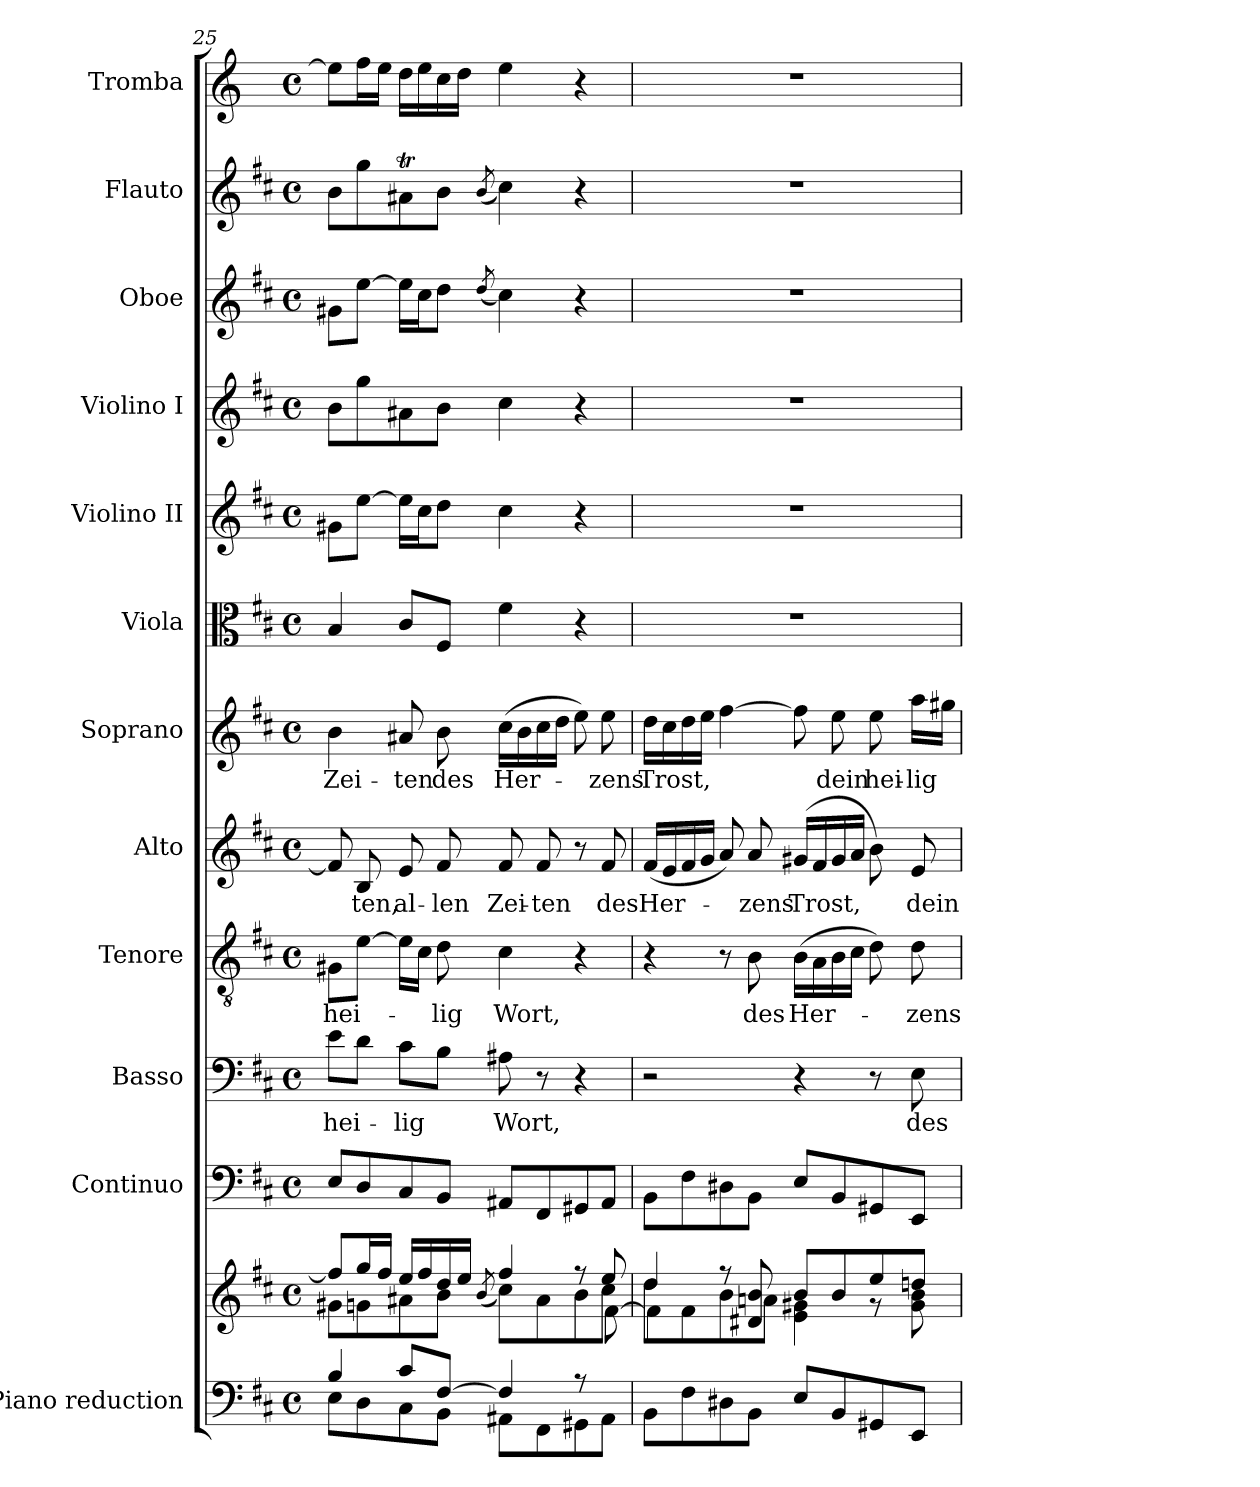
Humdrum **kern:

**kern	**kern	**dynam	**kern	**kern	**text	**kern	**text	**kern	**text	**kern	**text	**kern	**kern	**kern	**kern	**kern	**kern
*part12	*part12	*part12	*part11	*part10	*part10	*part9	*part9	*part8	*part8	*part7	*part7	*part6	*part5	*part4	*part3	*part2	*part1
*staff13	*staff12	*staff12/13	*staff11	*staff10	*staff10	*staff9	*staff9	*staff8	*staff8	*staff7	*staff7	*staff6	*staff5	*staff4	*staff3	*staff2	*staff1
*I"Piano reduction	*	*	*I"Continuo	*I"Basso	*	*I"Tenore	*	*I"Alto	*	*I"Soprano	*	*I"Viola	*I"Violino II	*I"Violino I	*I"Oboe	*I"Flauto	*I"Tromba
*I'Pno	*	*	*	*	*	*	*	*	*	*	*	*I'Vla	*I'Vln	*I'Vln	*I'Ob	*I'Fl	*
*clefF4	*clefG2	*	*clefF4	*clefF4	*	*clefGv2	*	*clefG2	*	*clefG2	*	*clefC3	*clefG2	*clefG2	*clefG2	*clefG2	*clefG2
*	*	*	*	*	*	*	*	*	*	*	*	*	*	*	*	*	*ITrd-1c-2
*k[f#c#]	*k[f#c#]	*	*k[f#c#]	*k[f#c#]	*	*k[f#c#]	*	*k[f#c#]	*	*k[f#c#]	*	*k[f#c#]	*k[f#c#]	*k[f#c#]	*k[f#c#]	*k[f#c#]	*k[f#c#]
*M4/4	*M4/4	*	*M4/4	*M4/4	*	*M4/4	*	*M4/4	*	*M4/4	*	*M4/4	*M4/4	*M4/4	*M4/4	*M4/4	*M4/4
*met(c)	*met(c)	*	*met(c)	*met(c)	*	*met(c)	*	*met(c)	*	*met(c)	*	*met(c)	*met(c)	*met(c)	*met(c)	*met(c)	*met(c)
=25	=25	=25	=25	=25	=25	=25	=25	=25	=25	=25	=25	=25	=25	=25	=25	=25	=25
*^	*^	*	*	*	*	*	*	*	*	*	*	*	*	*	*	*	*
*	*	*	*^	*	*	*	*	*	*	*	*	*	*	*	*	*	*	*	*
!	!	!	!	!	!	!	!	!LO:LY:b	!	!LO:LY:b	!	!	!	!LO:LY:b	!	!	!	!	!	!
4B/	8E\L	8ff#/L]	8g#X\L	2..ryy	.	8E/L	8e\L	hei-	8G#X\L	hei-	8f#/]	.	4b\	Zei-	4B/	8g#X\L	8b\L	8g#X\L	8b\L	8ff#\L]
!	!	!	!	!	!	!	!	!	!	!	!	!LO:LY:b	!	!	!	!	!	!	!	!
.	8D\	16gg/L	8gn\	.	.	8D/	8d\J	.	[8e\J	.	8B/	-ten,	.	.	.	[8ee\J	8gg\	[8ee\J	8gg\	16gg\L
.	.	16ff#/JJ	.	.	.	.	.	.	.	.	.	.	.	.	.	.	.	.	.	16ff#\JJ
!	!	!	!	!	!	!	!	!LO:LY:b	!	!	!	!LO:LY:b	!	!LO:LY:b	!	!	!	!	!	!
8c#/L	8C#\	16ee/LL	8a#X\	.	.	8C#/	8c#\L	-lig	16e\LL]	.	8e/	al-	8a#X/	-ten	8c#/L	16ee\LL]	8a#X\	16ee\LL]	8a#Xt\	16ee\LL
.	.	16ff#/	.	.	.	.	.	.	16c#\JJ	.	.	.	.	.	.	16cc#\J	.	16cc#\J	.	16ff#\
!	!	!	!	!	!	!	!	!	!	!LO:LY:b	!	!LO:LY:b	!	!LO:LY:b	!	!	!	!	!	!
[8F#/J	8BB\J	16dd/	8b\J	.	.	8BB/J	8B\J	.	8d\	-lig	8f#/	-len	8b\	des	8F#/J	8dd\J	8b\J	8dd\J	8b\J	16dd\
.	.	16ee/JJ	.	.	.	.	.	.	.	.	.	.	.	.	.	.	.	.	.	16ee\JJ
.	.	.	(<8qb/	.	.	.	.	.	.	.	.	.	.	.	.	.	.	(<8qdd/	(<8qb/	.
!	!	!	!	!	!	!	!	!LO:LY:b	!	!LO:LY:b	!	!LO:LY:b	!	!LO:LY:b	!	!	!	!	!	!
4F#/]	8AA#X\L	4ff#/	8cc#\L)	.	.	8AA#X/L	8A#X\	Wort,	4c#\	Wort,	8f#/	Zei-	(>16cc#\LL	Her-	4f#\	4cc#\	4cc#\	4cc#\)	4cc#\)	4ff#\
.	.	.	.	.	.	.	.	.	.	.	.	.	16b\	.	.	.	.	.	.	.
!	!	!	!	!	!LO:DY:b	!	!	!	!	!	!	!LO:LY:b	!	!	!	!	!	!	!	!
!	!	!	!	!	!LO:DY:n=1:b	!	!	!	!	!	!	!	!	!	!	!	!	!	!	!
!	!	!	!	!	!LO:DY:n=2:b	!	!	!	!	!	!	!	!	!	!	!	!	!	!	!
.	8FF#\	.	8a#\	.	other-dynamics p other-dynamics	8FF#/	8r	.	.	.	8f#/	-ten	16cc#\	.	.	.	.	.	.	.
.	.	.	.	.	.	.	.	.	.	.	.	.	16dd\JJ	.	.	.	.	.	.	.
8r	8GG#X\	8r	8b\	.	.	8GG#X/	4r	.	4r	.	8r	.	8ee\)	.	4r	4r	4r	4r	4r	4r
!	!	!	!	!	!	!	!	!	!	!	!	!LO:LY:b	!	!LO:LY:b	!	!	!	!	!	!
8ryy	8AA#\J	8ee/	8cc#\J	[8f#\	.	8AA#/J	.	.	.	.	8f#/	des	8ee\	-zens	.	.	.	.	.	.
!!LO:PB:g=z
=26	=26	=26	=26	=26	=26	=26	=26	=26	=26	=26	=26	=26	=26	=26	=26	=26	=26	=26	=26	=26
!	!	!	!	!	!	!	!	!	!	!	!	!LO:LY:b	!	!LO:LY:b	!	!	!	!	!	!
4ryy	8BB\L	4dd/	8dd\L	4f#\]	.	8BB\L	2r	.	4r	.	(<16f#/LL	Her-	16dd\LL	Trost,	1r	1r	1r	1r	1r	1r
.	.	.	.	.	.	.	.	.	.	.	16e/	.	16cc#\	.	.	.	.	.	.	.
.	8F#\	.	8f#\	.	.	8F#\	.	.	.	.	16f#/	.	16dd\	.	.	.	.	.	.	.
.	.	.	.	.	.	.	.	.	.	.	16g/JJ	.	16ee\JJ	.	.	.	.	.	.	.
4ryy	8D#X\	8r	8b\	2.ryy	.	8D#X\	.	.	8r	.	8a/)	.	[4ff#\	.	.	.	.	.	.	.
!	!	!	!	!	!	!	!	!	!	!LO:LY:b	!	!LO:LY:b	!	!	!	!	!	!	!	!
.	8BB\J	8d#X/ 8b/	8an\J	.	.	8BB\J	.	.	8B\	des	8a/	-zens	.	.	.	.	.	.	.	.
!	!	!	!	!	!	!	!	!	!	!LO:LY:b	!	!LO:LY:b	!	!	!	!	!	!	!	!
2ryy	8E/L	8b/L	4e\ 4g#X\	.	.	8E/L	4r	.	(>16B\LL	Her-	(>16g#X/LL	Trost,	8ff#\]	.	.	.	.	.	.	.
.	.	.	.	.	.	.	.	.	16A\	.	16f#/	.	.	.	.	.	.	.	.	.
!	!	!	!	!	!	!	!	!	!	!	!	!	!	!LO:LY:b	!	!	!	!	!	!
.	8BB/	8b/	.	.	.	8BB/	.	.	16B\	.	16g#/	.	8ee\	dein	.	.	.	.	.	.
.	.	.	.	.	.	.	.	.	16c#\JJ	.	16a/JJ	.	.	.	.	.	.	.	.	.
!	!	!	!	!	!	!	!	!	!	!	!	!	!	!LO:LY:b	!	!	!	!	!	!
.	8GG#X/	8ee/	8r	.	.	8GG#X/	8r	.	8d\)	.	8b\)	.	8ee\	hei-	.	.	.	.	.	.
!	!	!	!	!	!	!	!	!LO:LY:b	!	!LO:LY:b	!	!LO:LY:b	!	!LO:LY:b	!	!	!	!	!	!
.	8EE/J	8ddn/J	8g#\ 8b\	.	.	8EE/J	8E\	des	8d\	-zens	8e/	dein	16aa\LL	-lig	.	.	.	.	.	.
.	.	.	.	.	.	.	.	.	.	.	.	.	16gg#X\JJ	.	.	.	.	.	.	.
*v	*v	*	*	*	*	*	*	*	*	*	*	*	*	*	*	*	*	*	*	*
*	*v	*v	*v	*	*	*	*	*	*	*	*	*	*	*	*	*	*	*	*
=	=	=	=	=	=	=	=	=	=	=	=	=	=	=	=	=	=
*-	*-	*-	*-	*-	*-	*-	*-	*-	*-	*-	*-	*-	*-	*-	*-	*-	*-
